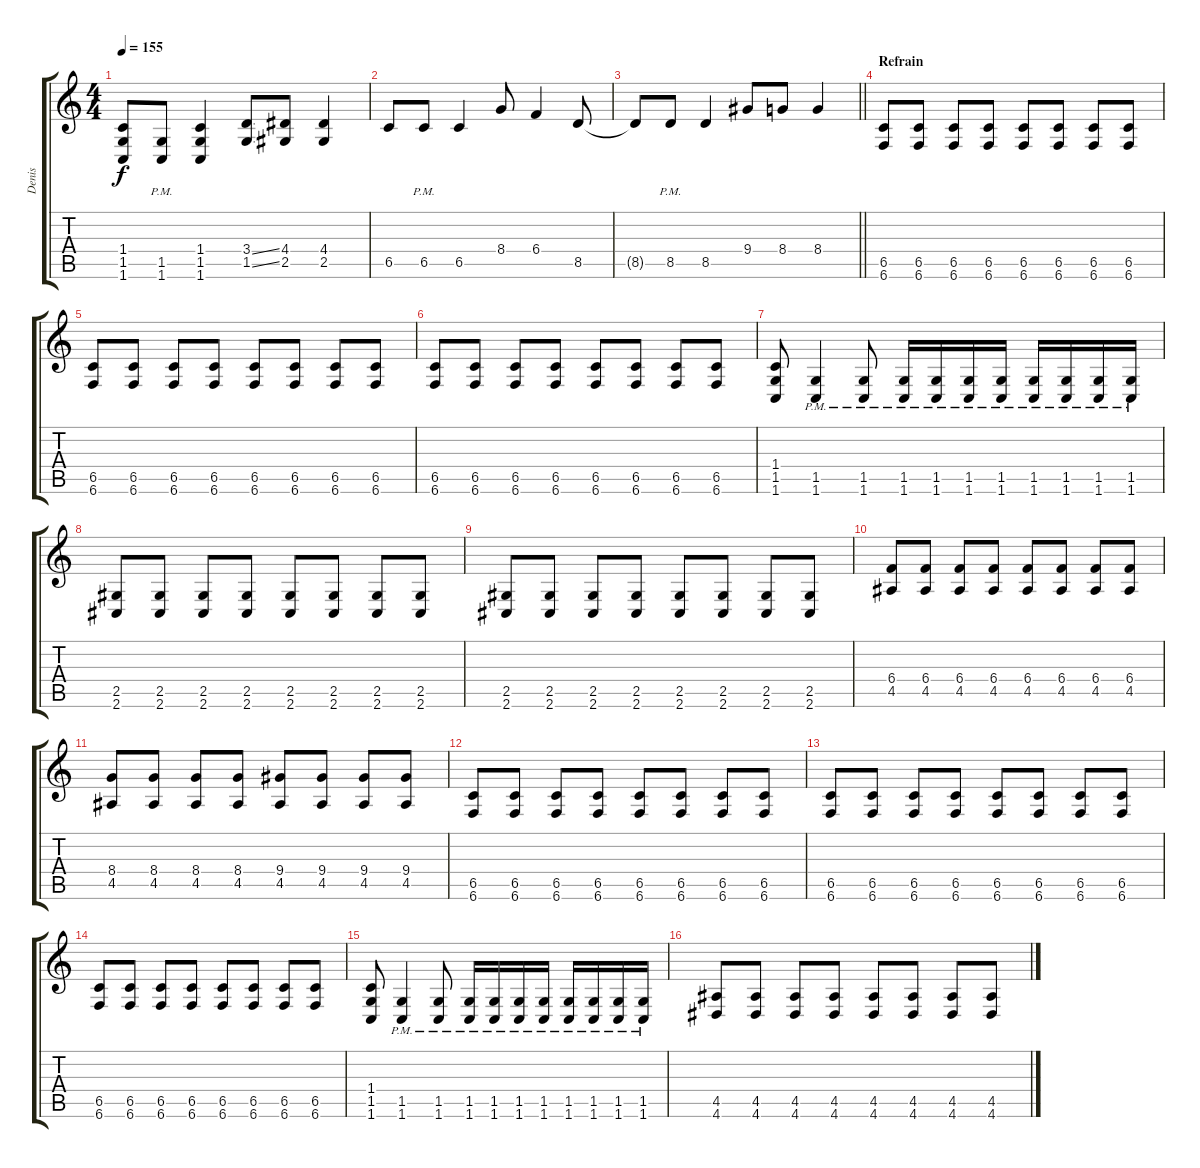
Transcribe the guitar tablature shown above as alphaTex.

\track ("Denis" "Denis") {instrument distortionguitar}
\staff {score tabs}
\tuning (Db4 Ab3 E3 B2 Gb2 B1) {hide}
\ts (4 4)
\tempo 155
\clef g2
\ks c
(1.4{t} 1.5{t} 1.6{t}).8{dy f} (1.5{pm} 1.6{pm}).8 (1.4 1.5 1.6).4 (3.4{ss} 1.5{ss}).8 (4.4 2.5).8 (4.4 2.5).4 |
6.5.8 6.5{pm}.8 6.5.4 8.4.8 6.4.4 8.5.8 |
\barLineRight lightlight
8.5{t}.8 8.5{pm}.8 8.5.4 9.4.8 8.4.8 8.4.4 |
\section ("" "Refrain")
(6.5 6.6).8 (6.5 6.6).8 (6.5 6.6).8 (6.5 6.6).8 (6.5 6.6).8 (6.5 6.6).8 (6.5 6.6).8 (6.5 6.6).8 |
(6.5 6.6).8 (6.5 6.6).8 (6.5 6.6).8 (6.5 6.6).8 (6.5 6.6).8 (6.5 6.6).8 (6.5 6.6).8 (6.5 6.6).8 |
(6.5 6.6).8 (6.5 6.6).8 (6.5 6.6).8 (6.5 6.6).8 (6.5 6.6).8 (6.5 6.6).8 (6.5 6.6).8 (6.5 6.6).8 |
(1.4 1.5 1.6).8 (1.5{pm} 1.6{pm}).4 (1.5{pm} 1.6{pm}).8 (1.5{pm} 1.6{pm}).16 (1.5{pm} 1.6{pm}).16 (1.5{pm} 1.6{pm}).16 (1.5{pm} 1.6{pm}).16 (1.5{pm} 1.6{pm}).16 (1.5{pm} 1.6{pm}).16 (1.5{pm} 1.6{pm}).16 (1.5{pm} 1.6{pm}).16 |
(2.5 2.6).8 (2.5 2.6).8 (2.5 2.6).8 (2.5 2.6).8 (2.5 2.6).8 (2.5 2.6).8 (2.5 2.6).8 (2.5 2.6).8 |
(2.5 2.6).8 (2.5 2.6).8 (2.5 2.6).8 (2.5 2.6).8 (2.5 2.6).8 (2.5 2.6).8 (2.5 2.6).8 (2.5 2.6).8 |
(6.4 4.5).8 (6.4 4.5).8 (6.4 4.5).8 (6.4 4.5).8 (6.4 4.5).8 (6.4 4.5).8 (6.4 4.5).8 (6.4 4.5).8 |
(8.4 4.5).8 (8.4 4.5).8 (8.4 4.5).8 (8.4 4.5).8 (9.4 4.5).8 (9.4 4.5).8 (9.4 4.5).8 (9.4 4.5).8 |
(6.5 6.6).8 (6.5 6.6).8 (6.5 6.6).8 (6.5 6.6).8 (6.5 6.6).8 (6.5 6.6).8 (6.5 6.6).8 (6.5 6.6).8 |
(6.5 6.6).8 (6.5 6.6).8 (6.5 6.6).8 (6.5 6.6).8 (6.5 6.6).8 (6.5 6.6).8 (6.5 6.6).8 (6.5 6.6).8 |
(6.5 6.6).8 (6.5 6.6).8 (6.5 6.6).8 (6.5 6.6).8 (6.5 6.6).8 (6.5 6.6).8 (6.5 6.6).8 (6.5 6.6).8 |
(1.4 1.5 1.6).8 (1.5{pm} 1.6{pm}).4 (1.5{pm} 1.6{pm}).8 (1.5{pm} 1.6{pm}).16 (1.5{pm} 1.6{pm}).16 (1.5{pm} 1.6{pm}).16 (1.5{pm} 1.6{pm}).16 (1.5{pm} 1.6{pm}).16 (1.5{pm} 1.6{pm}).16 (1.5{pm} 1.6{pm}).16 (1.5{pm} 1.6{pm}).16 |
(4.5 4.6).8 (4.5 4.6).8 (4.5 4.6).8 (4.5 4.6).8 (4.5 4.6).8 (4.5 4.6).8 (4.5 4.6).8 (4.5 4.6).8
